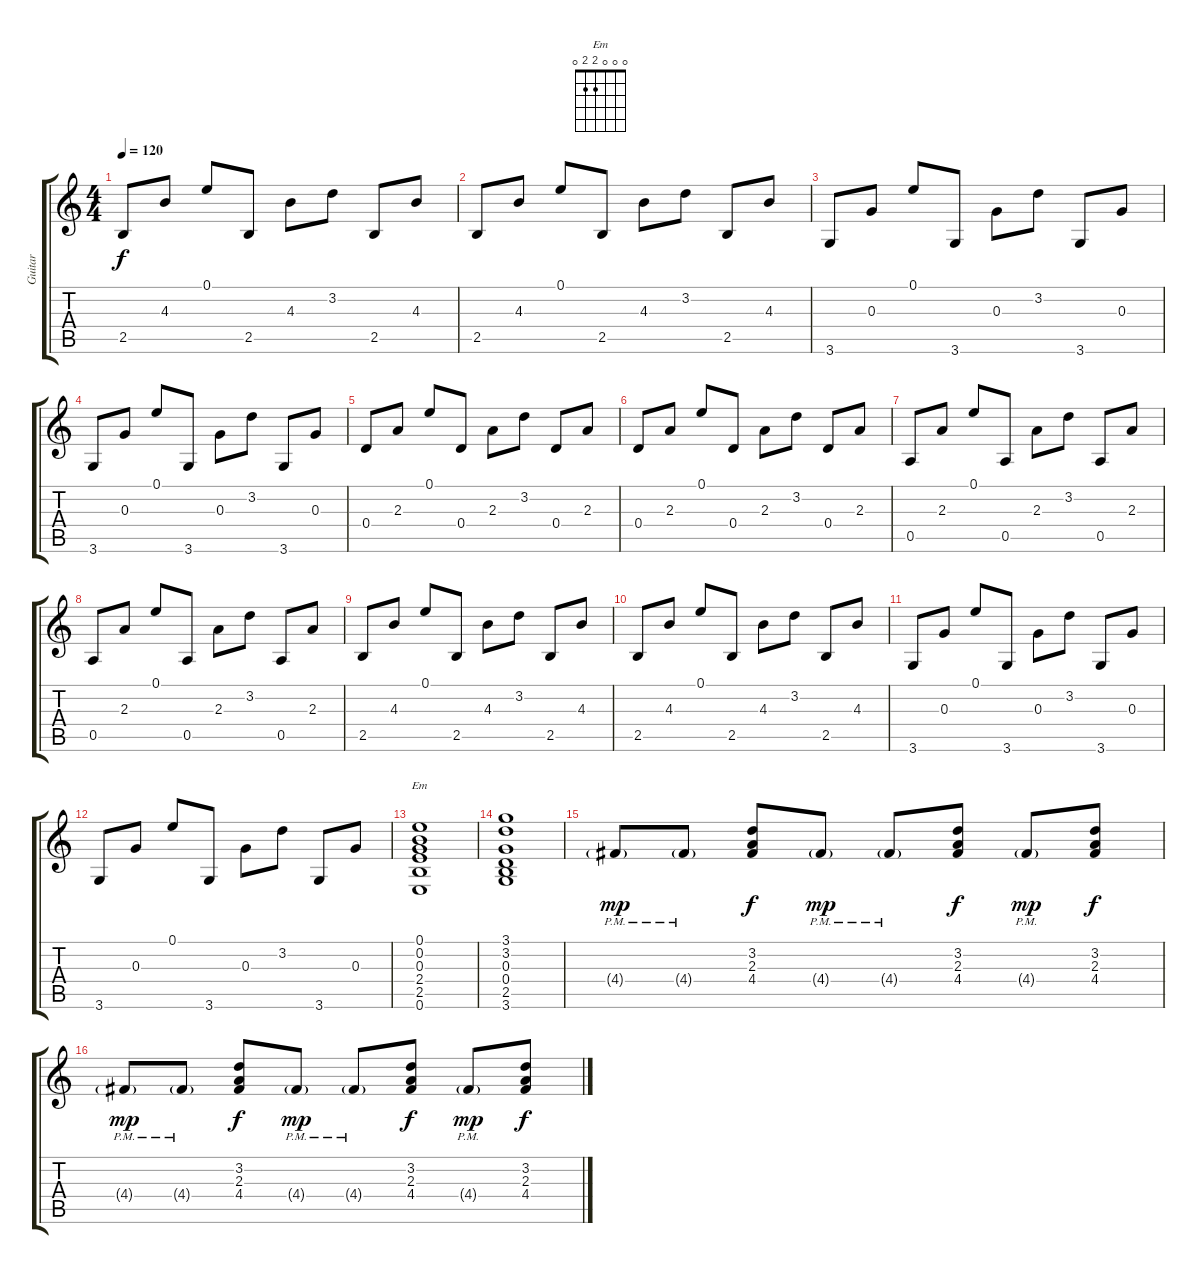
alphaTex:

\track ("Guitar" "Guitar") {instrument acousticguitarsteel}
\staff {score tabs}
\tuning (E4 B3 G3 D3 A2 E2) {hide}
\chord ("Em" 0 0 0 2 2 0)
\ts (4 4)
\tempo 120
\clef g2
\ks c
2.5.8{dy f} 4.3.8 0.1.8 2.5.8 4.3.8 3.2.8 2.5.8 4.3.8 |
2.5.8 4.3.8 0.1.8 2.5.8 4.3.8 3.2.8 2.5.8 4.3.8 |
3.6.8 0.3.8 0.1.8 3.6.8 0.3.8 3.2.8 3.6.8 0.3.8 |
3.6.8 0.3.8 0.1.8 3.6.8 0.3.8 3.2.8 3.6.8 0.3.8 |
0.4.8 2.3.8 0.1.8 0.4.8 2.3.8 3.2.8 0.4.8 2.3.8 |
0.4.8 2.3.8 0.1.8 0.4.8 2.3.8 3.2.8 0.4.8 2.3.8 |
0.5.8 2.3.8 0.1.8 0.5.8 2.3.8 3.2.8 0.5.8 2.3.8 |
0.5.8 2.3.8 0.1.8 0.5.8 2.3.8 3.2.8 0.5.8 2.3.8 |
2.5.8 4.3.8 0.1.8 2.5.8 4.3.8 3.2.8 2.5.8 4.3.8 |
2.5.8 4.3.8 0.1.8 2.5.8 4.3.8 3.2.8 2.5.8 4.3.8 |
3.6.8 0.3.8 0.1.8 3.6.8 0.3.8 3.2.8 3.6.8 0.3.8 |
3.6.8 0.3.8 0.1.8 3.6.8 0.3.8 3.2.8 3.6.8 0.3.8 |
(0.1 0.2 0.3 2.4 2.5 0.6).1{ch "Em"} |
(3.1 3.2 0.3 0.4 2.5 3.6).1 |
4.4{g pm}.8{dy mp} 4.4{g pm}.8 (3.2 2.3 4.4).8{dy f} 4.4{g pm}.8{dy mp} 4.4{g pm}.8 (3.2 2.3 4.4).8{dy f} 4.4{g pm}.8{dy mp} (3.2 2.3 4.4).8{dy f} |
4.4{g pm}.8{dy mp} 4.4{g pm}.8 (3.2 2.3 4.4).8{dy f} 4.4{g pm}.8{dy mp} 4.4{g pm}.8 (3.2 2.3 4.4).8{dy f} 4.4{g pm}.8{dy mp} (3.2 2.3 4.4).8{dy f}
